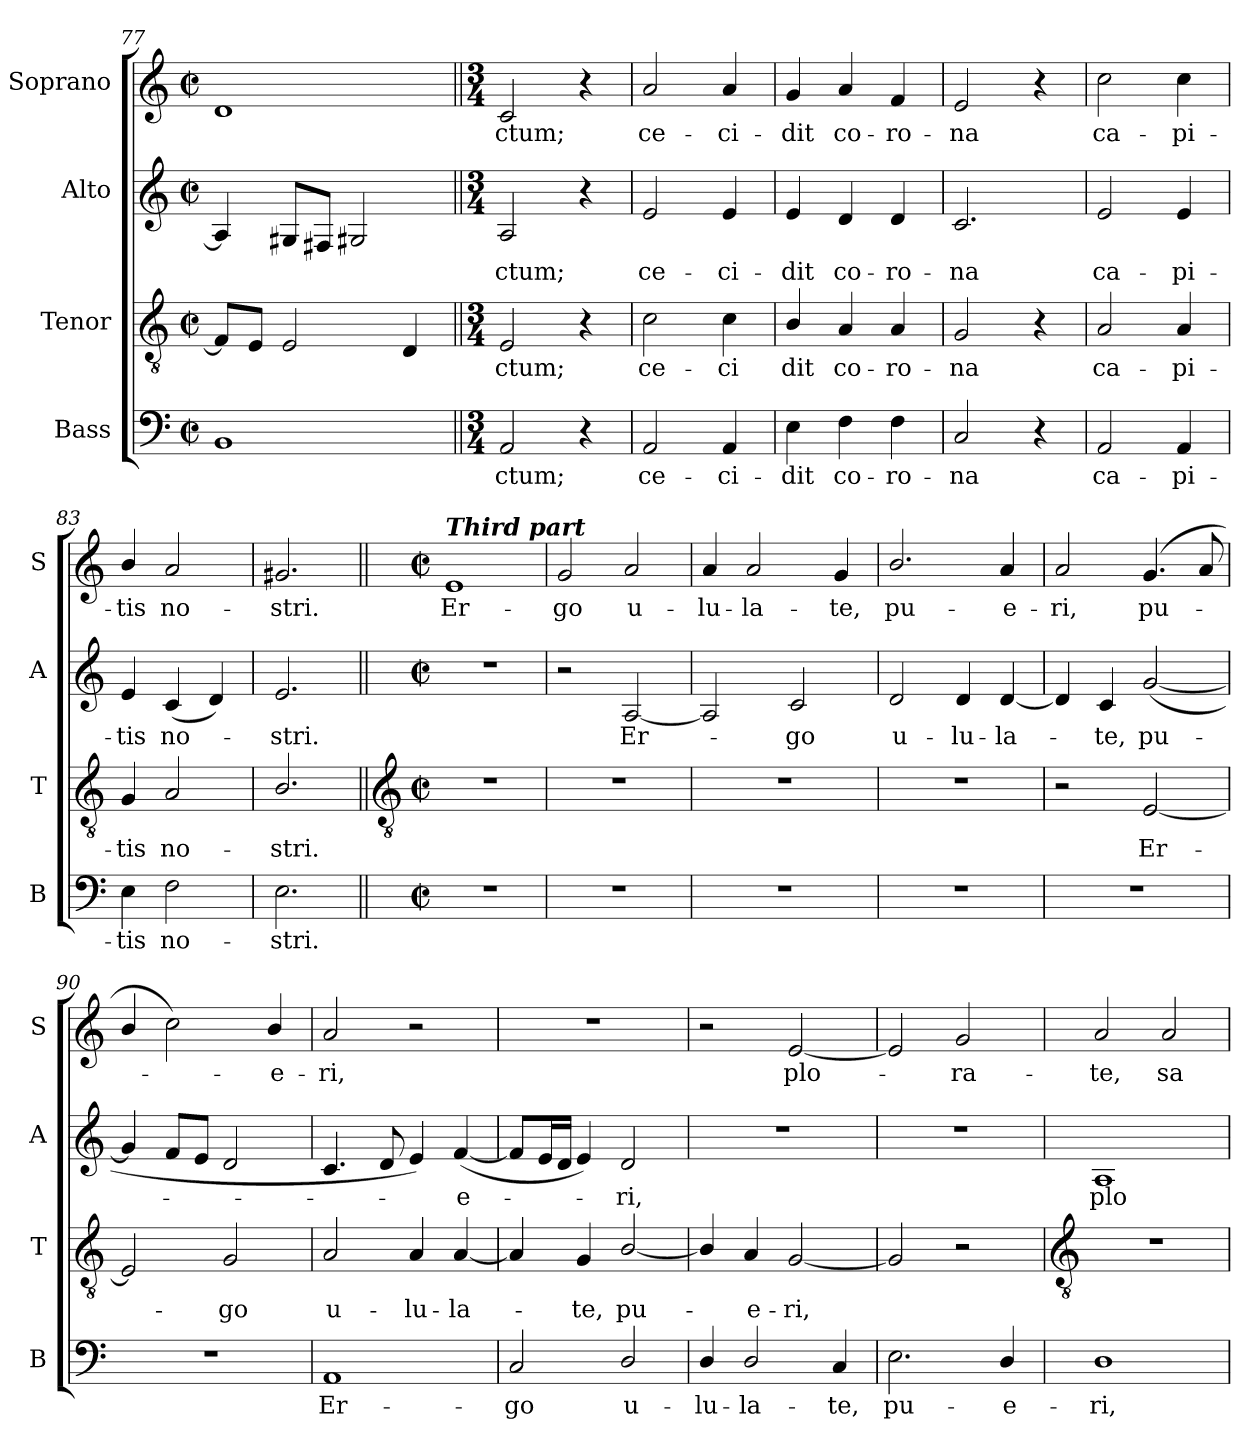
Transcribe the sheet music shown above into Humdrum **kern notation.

**kern	**text	**kern	**text	**kern	**text	**kern	**text
*part4	*part4	*part3	*part3	*part2	*part2	*part1	*part1
*staff4	*staff4	*staff3	*staff3	*staff2	*staff2	*staff1	*staff1
*I"Bass	*	*I"Tenor	*	*I"Alto	*	*I"Soprano	*
*I'B	*	*I'T	*	*I'A	*	*I'S	*
*clefF4	*	*clefGv2	*	*clefG2	*	*clefG2	*
*k[]	*	*k[]	*	*k[]	*	*k[]	*
*C:	*	*C:	*	*C:	*	*C:	*
*M2/2	*	*M2/2	*	*M2/2	*	*M2/2	*
*met(c|)	*	*met(c|)	*	*met(c|)	*	*met(c|)	*
=77	=77	=77	=77	=77	=77	=77	=77
1BB	.	8FL]	.	4A]	.	1d	.
.	.	8EJ	.	.	.	.	.
.	.	2E	.	8G#XL	.	.	.
.	.	.	.	8F#XJ	.	.	.
.	.	.	.	2G#X	.	.	.
.	.	4D	.	.	.	.	.
=78||	=78||	=78||	=78||	=78||	=78||	=78||	=78||
*M3/4	*	*M3/4	*	*M3/4	*	*M3/4	*
!	!LO:LY:b	!	!LO:LY:b	!	!LO:LY:b	!	!LO:LY:b
2AA	ctum;	2E	ctum;	2A	ctum;	2c	ctum;
4r	.	4r	.	4r	.	4r	.
=79	=79	=79	=79	=79	=79	=79	=79
!	!LO:LY:b	!	!LO:LY:b	!	!LO:LY:b	!	!LO:LY:b
2AA	ce-	2c	ce-	2e	ce-	2a	ce-
!	!LO:LY:b	!	!LO:LY:b	!	!LO:LY:b	!	!LO:LY:b
4AA	-ci-	4c	-ci	4e	-ci-	4a	-ci-
=80	=80	=80	=80	=80	=80	=80	=80
!	!LO:LY:b	!	!LO:LY:b	!	!LO:LY:b	!	!LO:LY:b
4E	-dit	4B/	dit	4e	-dit	4g	-dit
!	!LO:LY:b	!	!LO:LY:b	!	!LO:LY:b	!	!LO:LY:b
4F	co-	4A	co-	4d	co-	4a	co-
!	!LO:LY:b	!	!LO:LY:b	!	!LO:LY:b	!	!LO:LY:b
4F	-ro-	4A	-ro-	4d	-ro-	4f	-ro-
=81	=81	=81	=81	=81	=81	=81	=81
!	!LO:LY:b	!	!LO:LY:b	!	!LO:LY:b	!	!LO:LY:b
2C	-na	2G	-na	2.c	-na	2e	-na
4r	.	4r	.	.	.	4r	.
=82	=82	=82	=82	=82	=82	=82	=82
!	!LO:LY:b	!	!LO:LY:b	!	!LO:LY:b	!	!LO:LY:b
2AA	ca-	2A	ca-	2e	ca-	2cc	ca-
!	!LO:LY:b	!	!LO:LY:b	!	!LO:LY:b	!	!LO:LY:b
4AA	-pi-	4A	-pi-	4e	-pi-	4cc	-pi-
=83	=83	=83	=83	=83	=83	=83	=83
!	!LO:LY:b	!	!LO:LY:b	!	!LO:LY:b	!	!LO:LY:b
4E	-tis	4G	-tis	4e	-tis	4b/	-tis
!	!LO:LY:b	!	!LO:LY:b	!	!LO:LY:b	!	!LO:LY:b
2F	no-	2A	no-	(<4c	no-	2a	no-
.	.	.	.	4d)	.	.	.
=84	=84	=84	=84	=84	=84	=84	=84
!	!LO:LY:b	!	!LO:LY:b	!	!LO:LY:b	!	!LO:LY:b
2.E	-stri.	2.B/	-stri.	2.e	stri.	2.g#X	-stri.
!!LO:LB:g=z
=85||	=85||	=85||	=85||	=85||	=85||	=85||	=85||
*	*	*clefGv2	*	*	*	*	*
*M2/2	*	*M2/2	*	*M2/2	*	*M2/2	*
*met(c|)	*	*met(c|)	*	*met(c|)	*	*met(c|)	*
!	!	!	!	!	!	!LO:TX:a:Bi:t=Third part	!
!	!	!	!	!	!	!	!LO:LY:b
1r	.	1r	.	1r	.	1e	Er-
=86	=86	=86	=86	=86	=86	=86	=86
!	!	!	!	!	!	!	!LO:LY:b
1r	.	1r	.	2r	.	2g	-go
!	!	!	!	!	!LO:LY:b	!	!LO:LY:b
.	.	.	.	[2A	Er-	2a	u-
=87	=87	=87	=87	=87	=87	=87	=87
!	!	!	!	!	!	!	!LO:LY:b
1r	.	1r	.	2A]	.	4a	-lu-
!	!	!	!	!	!	!	!LO:LY:b
.	.	.	.	.	.	2a	-la-
!	!	!	!	!	!LO:LY:b	!	!
.	.	.	.	2c	go	.	.
!	!	!	!	!	!	!	!LO:LY:b
.	.	.	.	.	.	4g	-te,
=88	=88	=88	=88	=88	=88	=88	=88
!	!	!	!	!	!LO:LY:b	!	!LO:LY:b
1r	.	1r	.	2d	u-	2.b/	pu-
!	!	!	!	!	!LO:LY:b	!	!
.	.	.	.	4d	-lu-	.	.
!	!	!	!	!	!LO:LY:b	!	!LO:LY:b
.	.	.	.	[4d	-la-	4a	-e-
=89	=89	=89	=89	=89	=89	=89	=89
!	!	!	!	!	!	!	!LO:LY:b
1r	.	2r	.	4d]	.	2a	-ri,
!	!	!	!	!	!LO:LY:b	!	!
.	.	.	.	4c	te,	.	.
!	!	!	!LO:LY:b	!	!LO:LY:b	!	!LO:LY:b
.	.	[2E	Er-	(<[2g	pu-	(<4.g	pu-
.	.	.	.	.	.	8a	.
=90	=90	=90	=90	=90	=90	=90	=90
1r	.	2E]	.	4g]	.	4b/	.
.	.	.	.	8fL	.	2cc)	.
.	.	.	.	8eJ	.	.	.
!	!	!	!LO:LY:b	!	!	!	!
.	.	2G	go	2d	.	.	.
!	!	!	!	!	!	!	!LO:LY:b
.	.	.	.	.	.	4b/	e-
=91	=91	=91	=91	=91	=91	=91	=91
!	!LO:LY:b	!	!LO:LY:b	!	!	!	!LO:LY:b
1AA	Er-	2A	u-	4.c	.	2a	-ri,
.	.	.	.	8d	.	.	.
!	!	!	!LO:LY:b	!	!	!	!
.	.	4A	-lu-	4e)	.	2r	.
!	!	!	!LO:LY:b	!	!LO:LY:b	!	!
.	.	[4A	-la-	(<[4f	e-	.	.
=92	=92	=92	=92	=92	=92	=92	=92
!	!LO:LY:b	!	!	!	!	!	!
2C	-go	4A]	.	8fL]	.	1r	.
.	.	.	.	16eL	.	.	.
.	.	.	.	16dJJ	.	.	.
!	!	!	!LO:LY:b	!	!	!	!
.	.	4G	te,	4e)	.	.	.
!	!LO:LY:b	!	!LO:LY:b	!	!LO:LY:b	!	!
2D/	u-	[2B/	pu-	2d	ri,	.	.
=93	=93	=93	=93	=93	=93	=93	=93
!	!LO:LY:b	!	!	!	!	!	!
4D/	-lu-	4B/]	.	1r	.	2r	.
!	!LO:LY:b	!	!LO:LY:b	!	!	!	!
2D/	-la-	4A	e-	.	.	.	.
!	!	!	!LO:LY:b	!	!	!	!LO:LY:b
.	.	[2G	-ri,	.	.	[2e	plo-
!	!LO:LY:b	!	!	!	!	!	!
4C	-te,	.	.	.	.	.	.
=94	=94	=94	=94	=94	=94	=94	=94
!	!LO:LY:b	!	!	!	!	!	!
2.E	pu-	2G]	.	1r	.	2e]	.
!	!	!	!	!	!	!	!LO:LY:b
.	.	2r	.	.	.	2g	ra-
!	!LO:LY:b	!	!	!	!	!	!
4D/	-e-	.	.	.	.	.	.
!!LO:LB:g=z
=95	=95	=95	=95	=95	=95	=95	=95
*	*	*clefGv2	*	*	*	*	*
!	!LO:LY:b	!	!	!	!LO:LY:b	!	!LO:LY:b
1D	-ri,	1r	.	1A	plo-	2a	-te,
!	!	!	!	!	!	!	!LO:LY:b
.	.	.	.	.	.	2a	sa-
=	=	=	=	=	=	=	=
*-	*-	*-	*-	*-	*-	*-	*-
